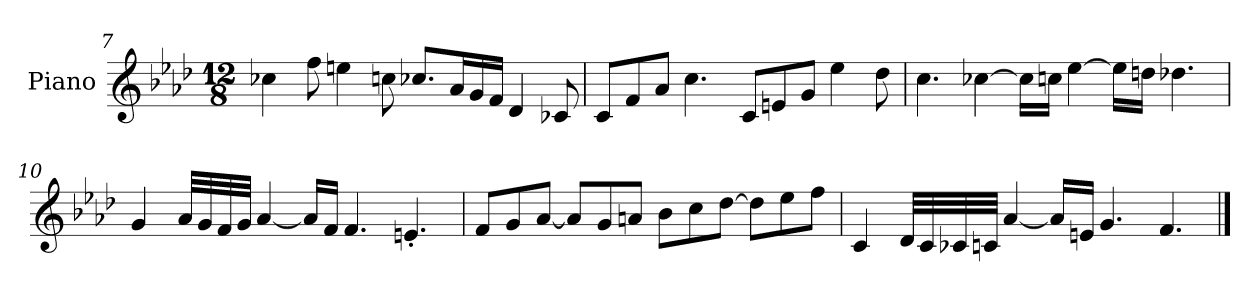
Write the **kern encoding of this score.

**kern
*part1
*staff1
*I"Piano
*I'Pno.
!!LO:LB:g=z
*clefG2
*k[b-e-a-d-]
*M12/8
=7
4cc-X\
8ff\
4een\
8ccn\
8.cc-X/L
16a-/L
16g/
16f/JJ
4d-/
8c-X/
=8
8c/L
8f/
8a-/J
4.cc\
8c/L
8en/
8g/J
4ee-\
8dd-\
=9
4.cc\
[4cc-X\
16cc-\LL]
16ccn\JJ
[4ee-\
16ee-\LL]
16ddn\JJ
4.dd-X\
!!LO:LB:g=z
=10
4g/
32a-/LLL
32g/
32f/
32g/JJJ
[4a-/
16a-/LL]
16f/JJ
4.f/
4.en'/
=11
8f/L
8g/
[8a-/J
8a-/L]
8g/
8an/J
8b-\L
8cc\
[8dd-\J
8dd-\L]
8ee-\
8ff\J
=12
4c/
32d-/LLL
32c/
32c-X/
32cn/JJJ
[4a-/
16a-/LL]
16en/JJ
4.g/
4.f/
==
*-
